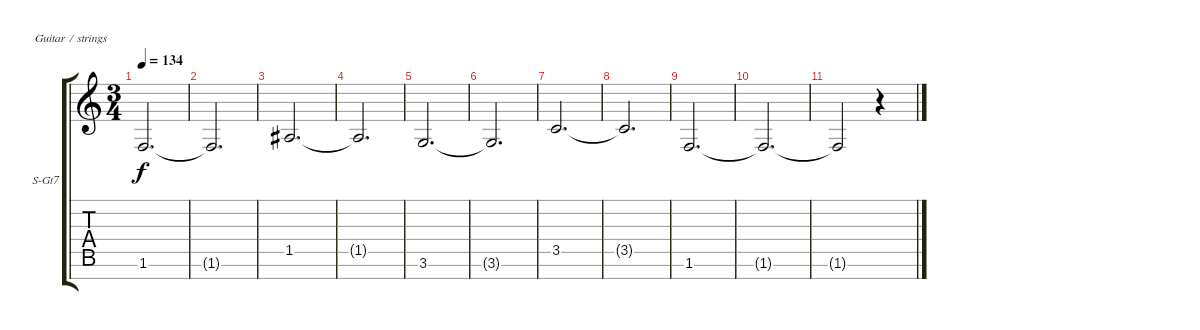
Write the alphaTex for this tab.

\bracketExtendMode groupsimilarinstruments
\firstSystemTrackNameOrientation horizontal
\otherSystemsTrackNameOrientation horizontal
\track ("Moog Taurus" "S-Gt7") {instrument lead2sawtooth}
\staff {score tabs}
\tuning (E4 B3 G3 D3 A2 E2 B1)
\displaytranspose 12
\ts (3 4)
\tempo 134
\clef g2
\ks c
1.6.2{d dy f} |
1.6{t}.2{d} |
1.5.2{d} |
1.5{t}.2{d} |
3.6.2{d} |
3.6{t}.2{d} |
3.5.2{d} |
3.5{t}.2{d} |
1.6.2{d} |
1.6{t}.2{d} |
1.6{t}.2 r.4
